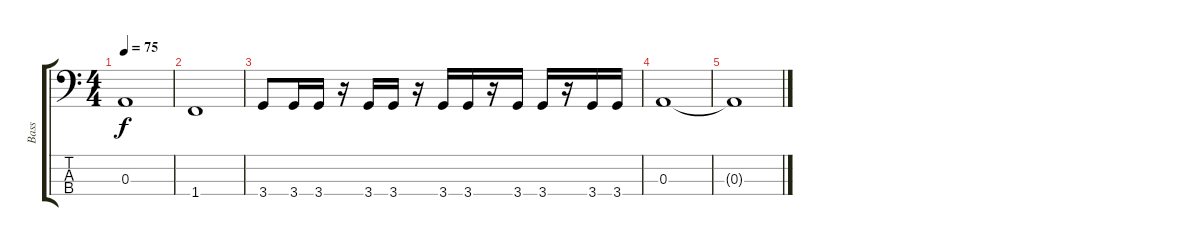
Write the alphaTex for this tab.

\track ("Bass" "Bass") {instrument electricbassfinger}
\staff {score tabs}
\tuning (G2 D2 A1 E1) {hide}
\ts (4 4)
\tempo 75
\clef f4
\ks c
0.3.1{dy f} |
1.4.1 |
3.4.8 3.4.16 3.4.16 r.16 3.4.16 3.4.16 r.16 3.4.16 3.4.16 r.16 3.4.16 3.4.16 r.16 3.4.16 3.4.16 |
0.3.1{volume 0} |
0.3{t}.1
